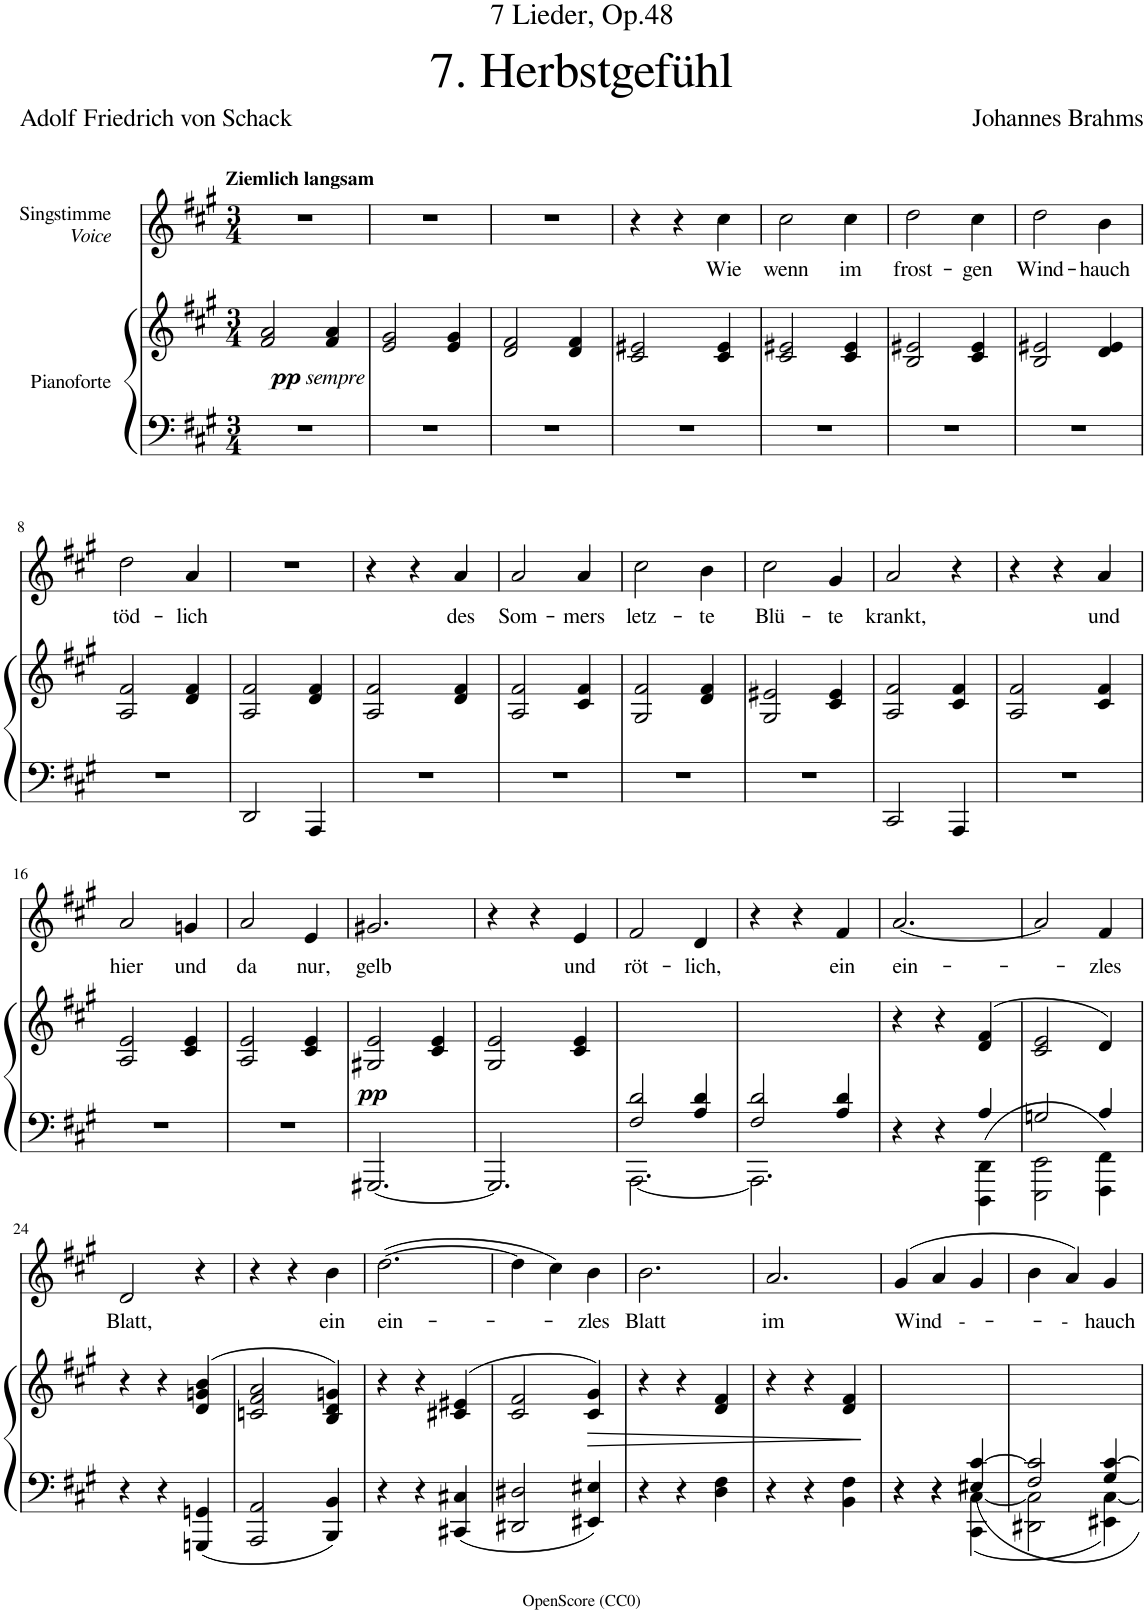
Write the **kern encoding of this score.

**kern	**kern	**dynam	**kern	**text
*part2	*part2	*part2	*part1	*part1
*staff3	*staff2	*staff2/3	*staff1	*staff1
*I"Pianoforte	*	*	*I"Singstimme Voice	*
*I'Pno	*	*	*	*
*clefF4	*clefG2	*	*clefG2	*
*k[f#c#g#]	*k[f#c#g#]	*	*k[f#c#g#]	*
*M3/4	*M3/4	*	*M3/4	*
=1	=1	=1	=1	=1
!	!	!	!LO:TX:a:B:t=Ziemlich langsam	!
!	!	!LO:DY:b	!	!
!	!	!LO:DY:n=1:b	!	!
2.r	2f#/ 2a/	pp other-dynamics	2.r	.
.	4f#/ 4a/	.	.	.
=2	=2	=2	=2	=2
2.r	2e/ 2g#/	.	2.r	.
.	4e/ 4g#/	.	.	.
=3	=3	=3	=3	=3
2.r	2d/ 2f#/	.	2.r	.
.	4d/ 4f#/	.	.	.
=4	=4	=4	=4	=4
2.r	2c#/ 2e#X/	.	4r	.
.	.	.	4r	.
!	!	!	!	!LO:LY:b
.	4c#/ 4e#/	.	4cc#\	Wie
=5	=5	=5	=5	=5
!	!	!	!	!LO:LY:b
2.r	2c#/ 2e#X/	.	2cc#\	wenn
!	!	!	!	!LO:LY:b
.	4c#/ 4e#/	.	4cc#\	im
=6	=6	=6	=6	=6
!	!	!	!	!LO:LY:b
2.r	2B/ 2e#X/	.	2dd\	frost-
!	!	!	!	!LO:LY:b
.	4c#/ 4e#/	.	4cc#\	-gen
=7	=7	=7	=7	=7
!	!	!	!	!LO:LY:b
2.r	2B/ 2e#X/	.	2dd\	Wind-
!	!	!	!	!LO:LY:b
.	4d/ 4e#/	.	4b\	-hauch
!!LO:LB:g=z
=8	=8	=8	=8	=8
!	!	!	!	!LO:LY:b
2.r	2A/ 2f#/	.	2dd\	töd-
!	!	!	!	!LO:LY:b
.	4d/ 4f#/	.	4a/	-lich
=9	=9	=9	=9	=9
2DD/	2A/ 2f#/	.	2.r	.
4AAA/	4d/ 4f#/	.	.	.
=10	=10	=10	=10	=10
2.r	2A/ 2f#/	.	4r	.
.	.	.	4r	.
!	!	!	!	!LO:LY:b
.	4d/ 4f#/	.	4a/	des
=11	=11	=11	=11	=11
!	!	!	!	!LO:LY:b
2.r	2A/ 2f#/	.	2a/	Som-
!	!	!	!	!LO:LY:b
.	4c#/ 4f#/	.	4a/	-mers
=12	=12	=12	=12	=12
!	!	!	!	!LO:LY:b
2.r	2G#/ 2f#/	.	2cc#\	letz-
!	!	!	!	!LO:LY:b
.	4d/ 4f#/	.	4b\	-te
=13	=13	=13	=13	=13
!	!	!	!	!LO:LY:b
2.r	2G#/ 2e#X/	.	2cc#\	Blü-
!	!	!	!	!LO:LY:b
.	4c#/ 4e#/	.	4g#/	-te
=14	=14	=14	=14	=14
!	!	!	!	!LO:LY:b
2CC#/	2A/ 2f#/	.	2a/	krankt,
4AAA/	4c#/ 4f#/	.	4r	.
=15	=15	=15	=15	=15
2.r	2A/ 2f#/	.	4r	.
.	.	.	4r	.
!	!	!	!	!LO:LY:b
.	4c#/ 4f#/	.	4a/	und
!!LO:LB:g=z
=16	=16	=16	=16	=16
!	!	!	!	!LO:LY:b
2.r	2A/ 2e/	.	2a/	hier
!	!	!	!	!LO:LY:b
.	4c#/ 4e/	.	4gn/	und
=17	=17	=17	=17	=17
!	!	!	!	!LO:LY:b
2.r	2A/ 2e/	.	2a/	da
!	!	!	!	!LO:LY:b
.	4c#/ 4e/	.	4e/	nur,
=18	=18	=18	=18	=18
!	!	!LO:DY:b	!	!LO:LY:b
[2.GGG#X/	2G#X/ 2e/	pp	2.g#X/	gelb
.	4c#/ 4e/	.	.	.
=19	=19	=19	=19	=19
2.GGG#/]	2G#/ 2e/	.	4r	.
.	.	.	4r	.
!	!	!	!	!LO:LY:b
.	4c#/ 4e/	.	4e/	und
=20	=20	=20	=20	=20
*^	*	*	*	*
!	!	!	!	!	!LO:LY:b
2F#/ 2d/	[<2.AAA\	2.ryy	.	2f#/	röt-
!	!	!	!	!	!LO:LY:b
4A/ 4d/	.	.	.	4d/	-lich,
=21	=21	=21	=21	=21	=21
2F#/ 2d/	2.AAA\]	2.ryy	.	4r	.
.	.	.	.	4r	.
!	!	!	!	!	!LO:LY:b
4A/ 4d/	.	.	.	4f#/	ein
=22	=22	=22	=22	=22	=22
!	!	!	!	!	!LO:LY:b
4r	2ryy	4r	.	[2.a/	ein-
4r	.	4r	.	.	.
4DDD\ 4DD\	4A/	(>4d/ 4f#/	.	.	.
=23	=23	=23	=23	=23	=23
2EEE\ 2EE\	2Gn/	2c#/ 2e/	.	2a/]	.
!	!	!	!	!	!LO:LY:b
4FFF#\ 4FF#\	4A/	4d/)	.	4f#/	-zles
!!LO:LB:g=z
=24	=24	=24	=24	=24	=24
!	!	!	!	!	!LO:LY:b
*v	*v	*	*	*	*
4r	4r	.	2d/	Blatt,
4r	4r	.	.	.
4GGGn/ 4GGn/	(>4d/ 4gn/ 4b/	.	4r	.
=25	=25	=25	=25	=25
2AAA/ 2AA/	2cn/ 2f#/ 2a/	.	4r	.
.	.	.	4r	.
!	!	!	!	!LO:LY:b
4BBB/ 4BB/	4B/ 4d/ 4gn/)	.	4b\	ein
=26	=26	=26	=26	=26
!	!	!	!	!LO:LY:b
4r	4r	.	(>[2.dd\	ein-
4r	4r	.	.	.
4CC#X/ 4C#X/	(>4c#X/ 4e#X/	.	.	.
=27	=27	=27	=27	=27
2DD#X/ 2D#X/	2c#/ 2f#/	.	4dd\]	.
.	.	.	4cc#\)	.
!	!	!LO:HP:b	!	!LO:LY:b
4EE#X/ 4E#X/	4c#/ 4g#/)	>	4b\	-zles
=28	=28	=28	=28	=28
!	!	!	!	!LO:LY:b
4r	4r	.	2.b\	Blatt
4r	4r	.	.	.
4D\ 4F#\	4d/ 4f#/	.	.	.
=29	=29	=29	=29	=29
!	!	!	!	!LO:LY:b
4r	4r	.	2.a/	im
4r	4r	.	.	.
4BB\ 4F#\	4d/ 4f#/	.	.	.
.	.	]	.	.
=30	=30	=30	=30	=30
*^	*	*	*	*
!	!	!	!	!	!LO:LY:b
2ryy	4r	4r	.	(>4g#/	Wind --
.	4r	4r	.	4a/	.
4E#X/ [4c#/	4CC#\ [<4C#\	4ryy	.	4g#/	.
=31	=31	=31	=31	=31	=31
2F#/ 2c#/]	2DD#X\ 2C#\]	2.ryy	.	4b\	.
.	.	.	.	4a/)	.
!	!	!	!	!	!LO:LY:b
4G#/ [4c#/	4EE#X\ [<4C#\	.	.	4g#/	-- hauch
*v	*v	*	*	*	*
=	=	=	=	=
*-	*-	*-	*-	*-
